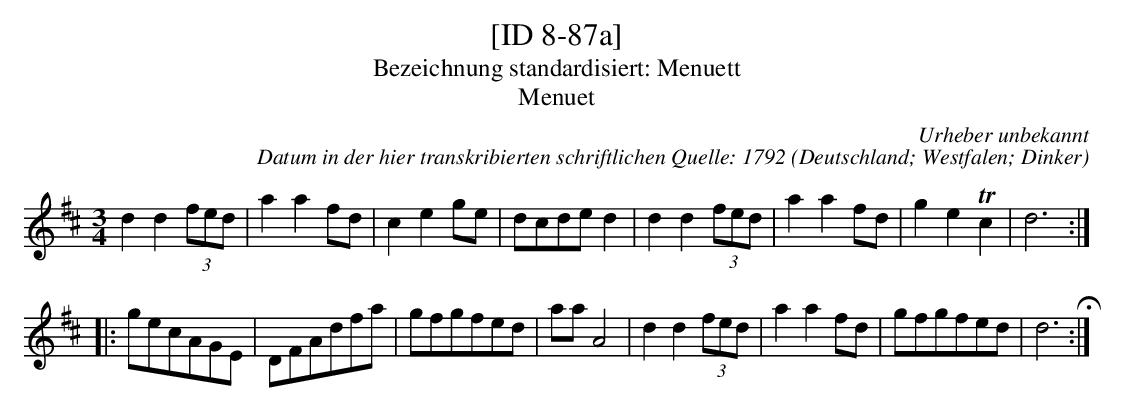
X:1
T:[ID 8-87a]
T:Bezeichnung standardisiert: Menuett
T:Menuet
C:Urheber unbekannt
C:Datum in der hier transkribierten schriftlichen Quelle: 1792
O:Deutschland; Westfalen; Dinker
L:1/8
M:3/4
K:D
d2d2(3fed | a2a2fd | c2e2ge | dcded2 | d2d2(3fed | a2a2fd | g2e2Tc2 | d6 ::
gecAGE | DFAdfa | gfgfed | aaA4 | d2d2(3fed | a2a2fd | gfgfed | d6 H:|
